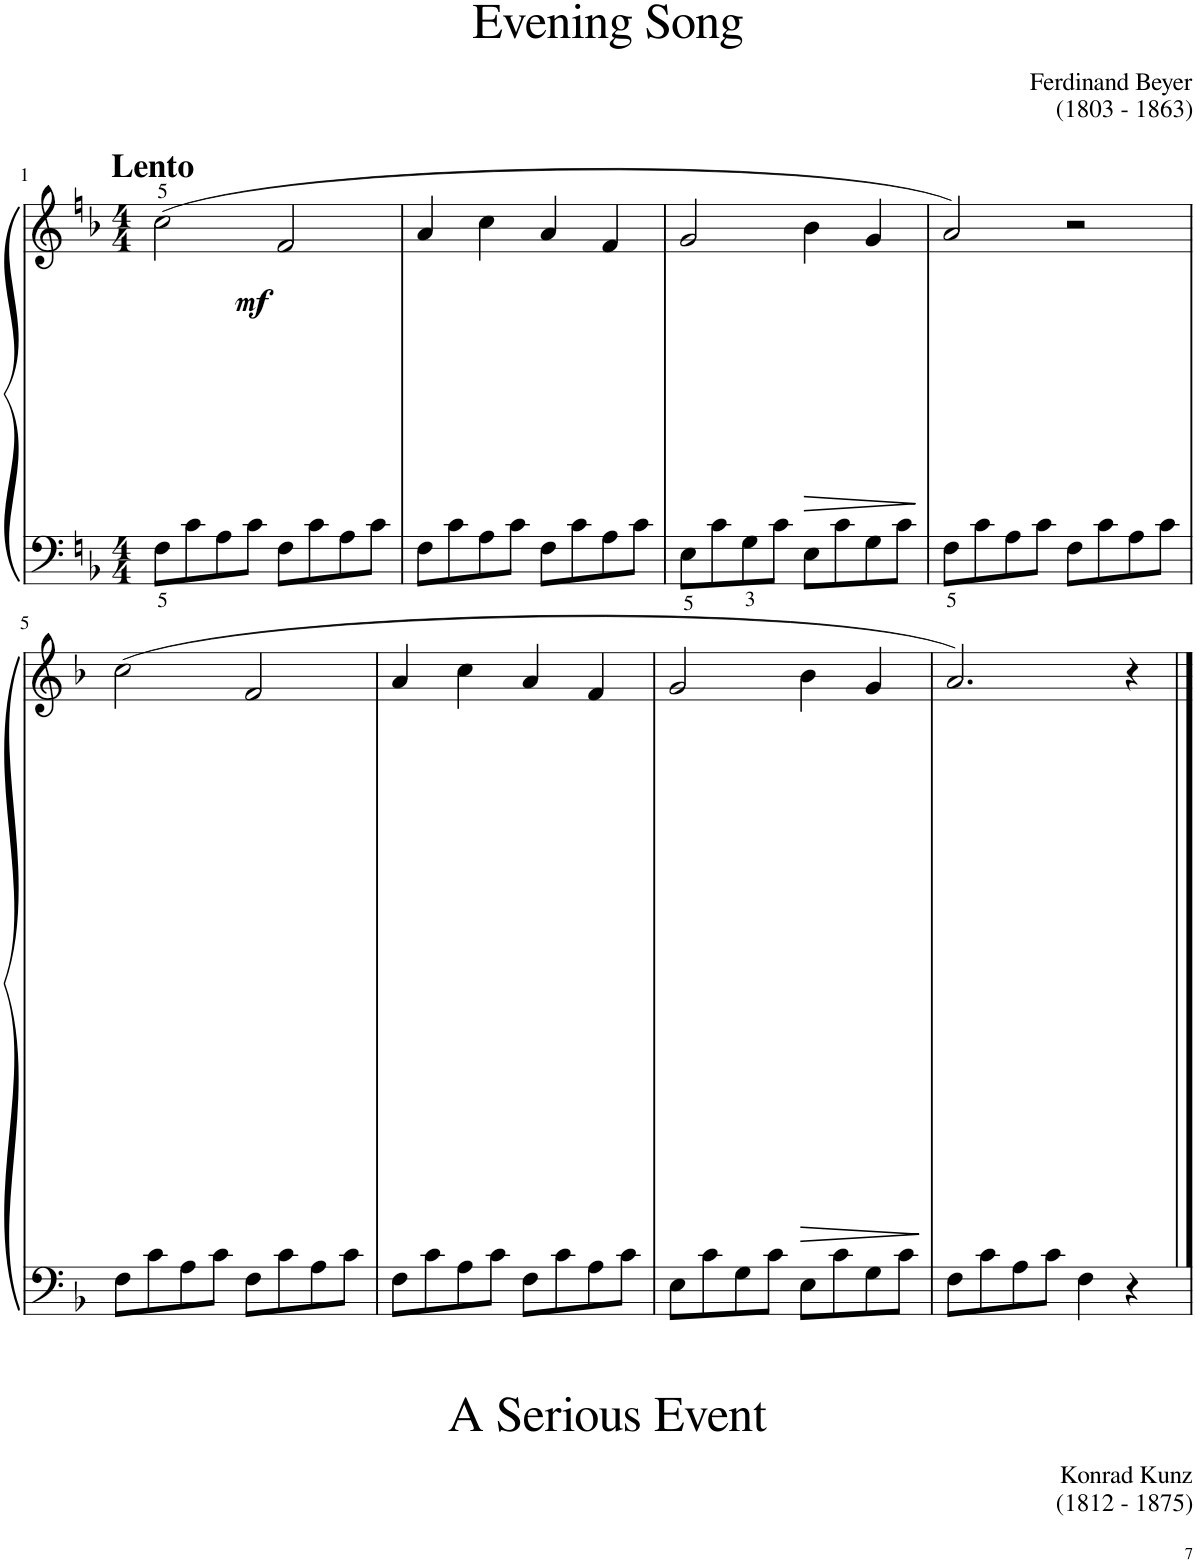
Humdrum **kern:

**kern	**kern	**dynam
*part1	*part1	*part1
*staff2	*staff1	*staff1/2
*I"Piano	*	*
*I'Pno	*	*
!!LO:PB:g=z
*clefF4	*clefG2	*
*k[b-]	*k[b-]	*
*M4/4	*M4/4	*
=1	=1	=1
!	!LO:TX:a:B:t=Lento	!
!	!	!LO:DY:b
8F\L	(2cc\	mf
8c\	.	.
8A\	.	.
8c\J	.	.
8F\L	2f/	.
8c\	.	.
8A\	.	.
8c\J	.	.
=2	=2	=2
8F\L	4a/	.
8c\	.	.
8A\	4cc\	.
8c\J	.	.
8F\L	4a/	.
8c\	.	.
8A\	4f/	.
8c\J	.	.
=3	=3	=3
8E\L	2g/	.
8c\	.	.
8G\	.	.
8c\J	.	.
!	!	!LO:HP:b
8E\L	4b-\	>
8c\	.	.
8G\	4g/	.
8c\J	.	.
.	.	]
=4	=4	=4
8F\L	2a/)	.
8c\	.	.
8A\	.	.
8c\J	.	.
8F\L	2r	.
8c\	.	.
8A\	.	.
8c\J	.	.
!!LO:LB:g=z
=5	=5	=5
8F\L	(2cc\	.
8c\	.	.
8A\	.	.
8c\J	.	.
8F\L	2f/	.
8c\	.	.
8A\	.	.
8c\J	.	.
=6	=6	=6
8F\L	4a/	.
8c\	.	.
8A\	4cc\	.
8c\J	.	.
8F\L	4a/	.
8c\	.	.
8A\	4f/	.
8c\J	.	.
=7	=7	=7
8E\L	2g/	.
8c\	.	.
8G\	.	.
8c\J	.	.
!	!	!LO:HP:b
8E\L	4b-\	>
8c\	.	.
8G\	4g/	.
8c\J	.	.
.	.	]
=8	=8	=8
8F\L	2.a/)	.
8c\	.	.
8A\	.	.
8c\J	.	.
4F\	.	.
4r	4r	.
==	==	==
*-	*-	*-
